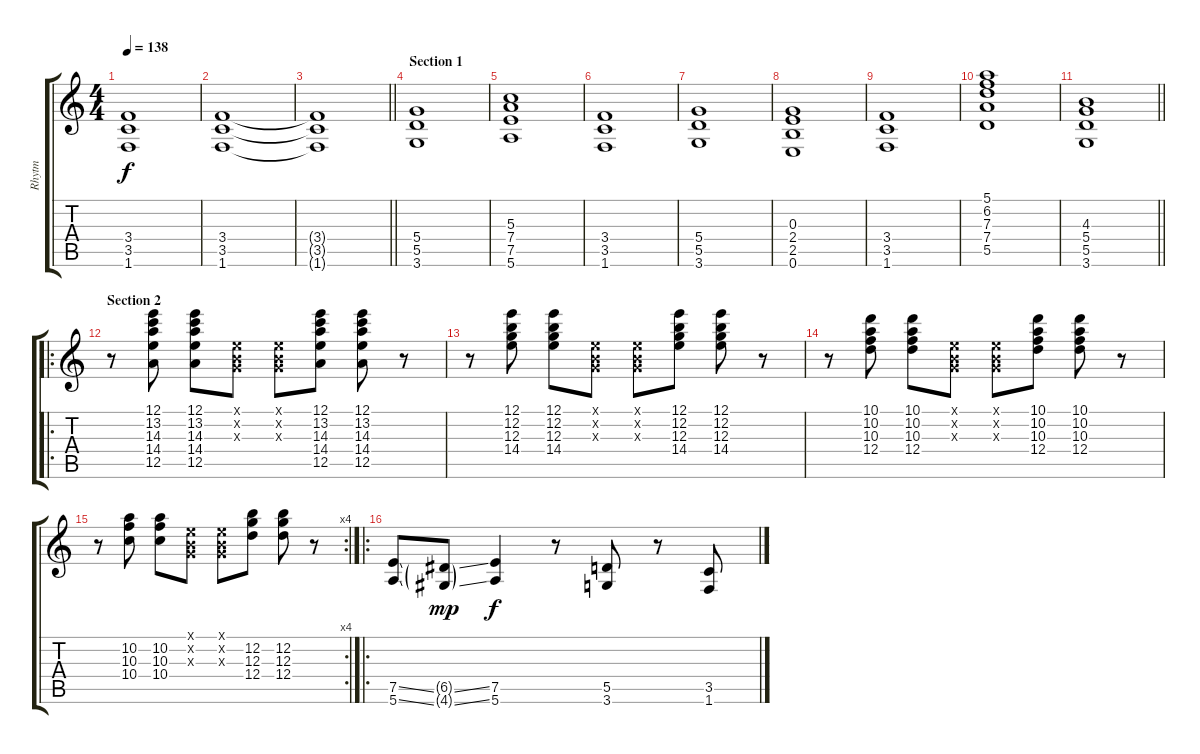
\track ("Rhytm" "Rhytm") {instrument overdrivenguitar}
\staff {score tabs}
\tuning (E4 B3 G3 D3 A2 E2) {hide}
\ts (4 4)
\tempo 138
\clef g2
\ks c
(3.4{t} 3.5{t} 1.6{t}).1{dy f} |
(3.4 3.5 1.6).1 |
\barLineRight lightlight
(3.4{t} 3.5{t} 1.6{t}).1 |
\section ("" "Section 1")
(5.4 5.5 3.6).1{volume 10} |
(5.3 7.4 7.5 5.6).1 |
(3.4 3.5 1.6).1 |
(5.4 5.5 3.6).1 |
(0.3 2.4 2.5 0.6).1 |
(3.4 3.5 1.6).1 |
(5.1 6.2 7.3 7.4 5.5).1 |
\barLineRight lightlight
(4.3 5.4 5.5 3.6).1 |
\ro
\section ("" "Section 2")
r.8{volume 9} (12.1 13.2 14.3 14.4 12.5).8 (12.1 13.2 14.3 14.4 12.5).8 (0.1{x} 0.2{x} 0.3{x}).8 (0.1{x} 0.2{x} 0.3{x}).8 (12.1 13.2 14.3 14.4 12.5).8 (12.1 13.2 14.3 14.4 12.5).8 r.8 |
r.8 (12.1 12.2 12.3 14.4).8 (12.1 12.2 12.3 14.4).8 (0.1{x} 0.2{x} 0.3{x}).8 (0.1{x} 0.2{x} 0.3{x}).8 (12.1 12.2 12.3 14.4).8 (12.1 12.2 12.3 14.4).8 r.8 |
r.8 (10.1 10.2 10.3 12.4).8 (10.1 10.2 10.3 12.4).8 (0.1{x} 0.2{x} 0.3{x}).8 (0.1{x} 0.2{x} 0.3{x}).8 (10.1 10.2 10.3 12.4).8 (10.1 10.2 10.3 12.4).8 r.8 |
\rc 4
r.8 (10.2 10.3 10.4).8 (10.2 10.3 10.4).8 (0.1{x} 0.2{x} 0.3{x}).8 (0.1{x} 0.2{x} 0.3{x}).8 (12.2 12.3 12.4).8 (12.2 12.3 12.4).8 r.8 |
\ro
(7.5{ss} 5.6{ss}).8{volume 13} (6.5{ss g} 4.6{ss g}).8{dy mp} (7.5 5.6).4{dy f} r.8 (5.5 3.6).8 r.8 (3.5 1.6).8
